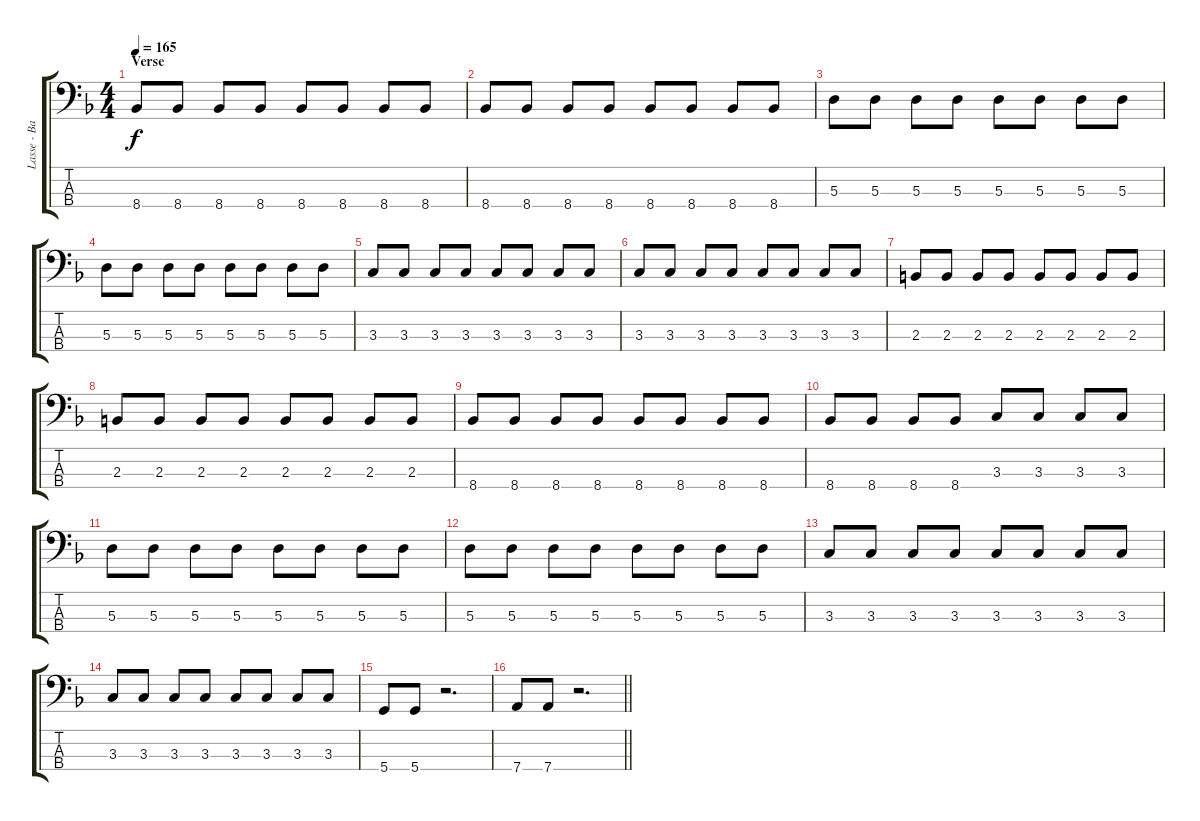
\track ("Lasse - Bass" "Lasse - Ba") {instrument electricbasspick}
\staff {score tabs}
\tuning (G2 D2 A1 D1) {hide}
\ts (4 4)
\section ("" "Verse")
\tempo 165
\clef f4
\ks dminor
8.4.8{dy f} 8.4.8 8.4.8 8.4.8 8.4.8 8.4.8 8.4.8 8.4.8 |
8.4.8 8.4.8 8.4.8 8.4.8 8.4.8 8.4.8 8.4.8 8.4.8 |
5.3.8 5.3.8 5.3.8 5.3.8 5.3.8 5.3.8 5.3.8 5.3.8 |
5.3.8 5.3.8 5.3.8 5.3.8 5.3.8 5.3.8 5.3.8 5.3.8 |
3.3.8 3.3.8 3.3.8 3.3.8 3.3.8 3.3.8 3.3.8 3.3.8 |
3.3.8 3.3.8 3.3.8 3.3.8 3.3.8 3.3.8 3.3.8 3.3.8 |
2.3.8 2.3.8 2.3.8 2.3.8 2.3.8 2.3.8 2.3.8 2.3.8 |
2.3.8 2.3.8 2.3.8 2.3.8 2.3.8 2.3.8 2.3.8 2.3.8 |
8.4.8 8.4.8 8.4.8 8.4.8 8.4.8 8.4.8 8.4.8 8.4.8 |
8.4.8 8.4.8 8.4.8 8.4.8 3.3.8 3.3.8 3.3.8 3.3.8 |
5.3.8 5.3.8 5.3.8 5.3.8 5.3.8 5.3.8 5.3.8 5.3.8 |
5.3.8 5.3.8 5.3.8 5.3.8 5.3.8 5.3.8 5.3.8 5.3.8 |
3.3.8 3.3.8 3.3.8 3.3.8 3.3.8 3.3.8 3.3.8 3.3.8 |
3.3.8 3.3.8 3.3.8 3.3.8 3.3.8 3.3.8 3.3.8 3.3.8 |
5.4.8 5.4.8 r.2{d} |
\barLineRight lightlight
7.4.8 7.4.8 r.2{d}
